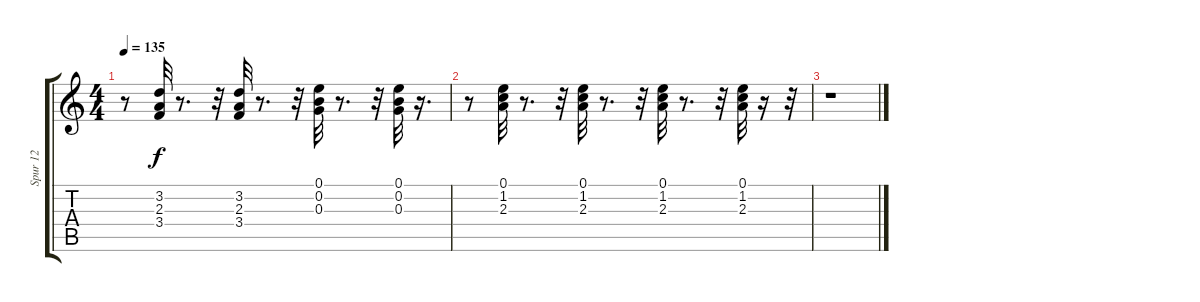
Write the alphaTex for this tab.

\track ("Spur 12" "Spur 12") {instrument electricguitarmuted}
\staff {score tabs}
\tuning (E4 B3 G3 D3 A2 E2) {hide}
\ts (4 4)
\tempo 135
\clef g2
\ks c
r.8{dy f} (3.2 2.3 3.4).32 r.8{d} r.32 (3.2 2.3 3.4).32 r.8{d} r.32 (0.1 0.2 0.3).32 r.8{d} r.32 (0.1 0.2 0.3).32 r.16{d} |
r.8 (0.1 1.2 2.3).32 r.8{d} r.32 (0.1 1.2 2.3).32 r.8{d} r.32 (0.1 1.2 2.3).32 r.8{d} r.32 (0.1 1.2 2.3).32 r.16 r.32 |
r.1
